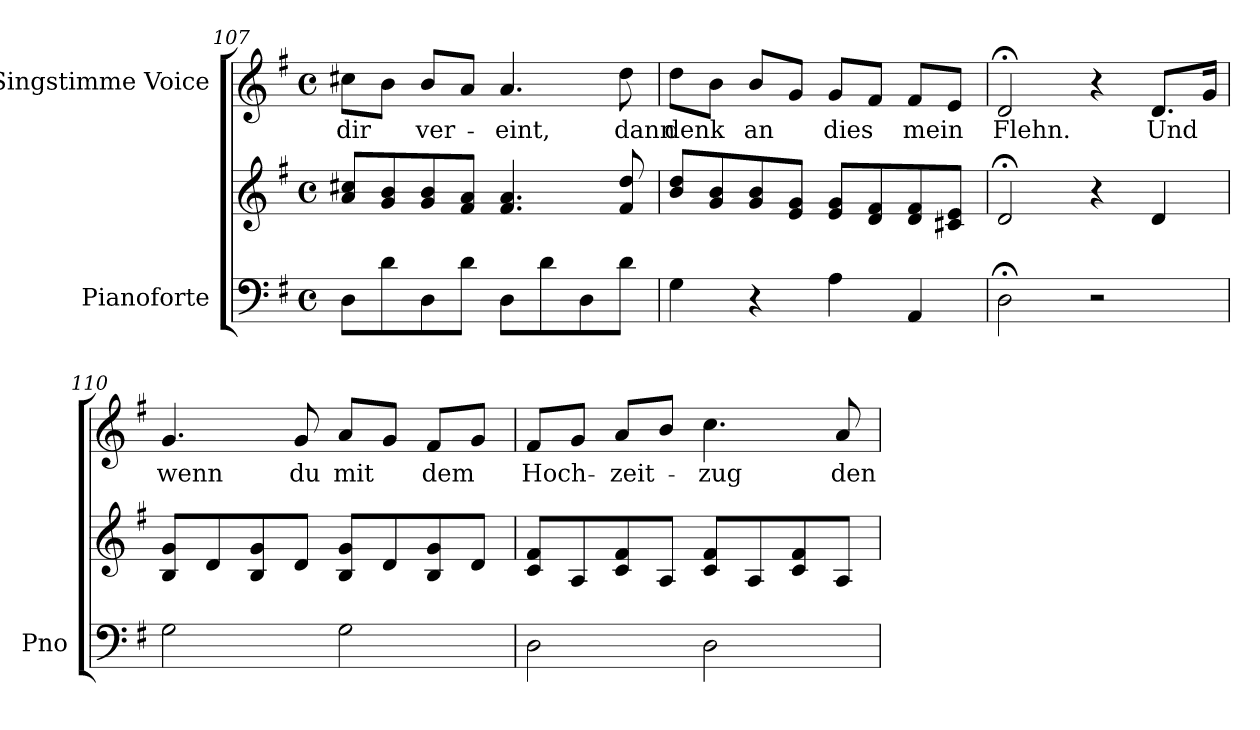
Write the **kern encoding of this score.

**kern	**kern	**kern	**text
*part2	*part2	*part1	*part1
*staff3	*staff2	*staff1	*staff1
*I"Pianoforte	*	*I"Singstimme Voice	*
*I'Pno	*	*	*
*clefF4	*clefG2	*clefG2	*
*k[f#]	*k[f#]	*k[f#]	*
*M4/4	*M4/4	*M4/4	*
*met(c)	*met(c)	*met(c)	*
=107	=107	=107	=107
8D\L	8a/ 8cc#X/L	8cc#X\L	dir
8d\	8g/ 8b/	8b\J	.
8D\	8g/ 8b/	8b/L	ver-
8d\J	8f#/ 8a/J	8a/J	.
8D\L	4.f#/ 4.a/	4.a/	-eint,
8d\	.	.	.
8D\	.	.	.
8d\J	8f#/ 8dd/	8dd\	dann
=108	=108	=108	=108
4G\	8b/ 8dd/L	8dd\L	denk
.	8g/ 8b/	8b\J	.
4r	8g/ 8b/	8b/L	an
.	8e/ 8g/J	8g/J	.
4A\	8e/ 8g/L	8g/L	dies
.	8d/ 8f#/	8f#/J	.
4AA/	8d/ 8f#/	8f#/L	mein
.	8c#X/ 8e/J	8e/J	.
=109	=109	=109	=109
2D;<\	2d;</	2d;</	Flehn.
2r	4r	4r	.
.	4d/	8.d/L	Und
.	.	16g/Jk	.
=110	=110	=110	=110
2G\	8B/ 8g/L	4.g/	wenn
.	8d/	.	.
.	8B/ 8g/	.	.
.	8d/J	8g/	du
2G\	8B/ 8g/L	8a/L	mit
.	8d/	8g/J	.
.	8B/ 8g/	8f#/L	dem
.	8d/J	8g/J	.
=111	=111	=111	=111
2D\	8c/ 8f#/L	8f#/L	Hoch-
.	8A/	8g/J	.
.	8c/ 8f#/	8a/L	-zeit-
.	8A/J	8b/J	.
2D\	8c/ 8f#/L	4.cc\	-zug
.	8A/	.	.
.	8c/ 8f#/	.	.
.	8A/J	8a/	den
=	=	=	=
*-	*-	*-	*-
